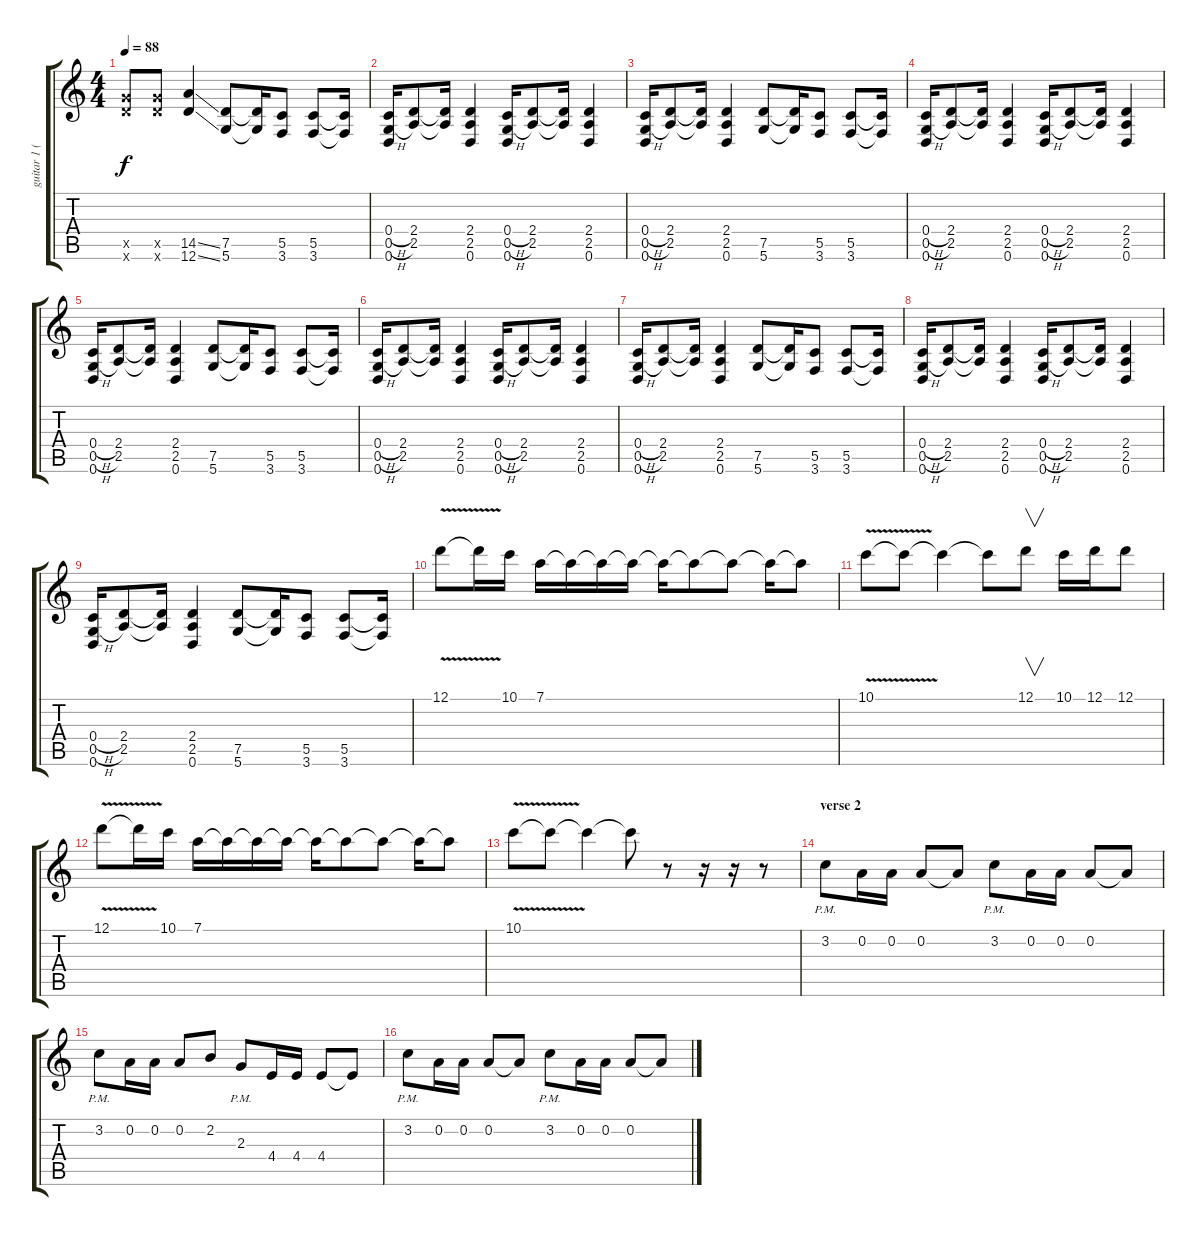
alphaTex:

\track ("guitar 1 (wah wah)" "guitar 1 (") {instrument acousticguitarsteel}
\staff {score tabs}
\tuning (D4 A3 F3 C3 G2 D2) {hide}
\ts (4 4)
\tempo 88
\clef g2
\ks c
(12.5{x} 12.6{x}).8{dy f} (12.5{x} 12.6{x}).8 (14.5{ss} 12.6{ss}).4 (7.5 5.6).8 (7.5{t} 5.6{t}).16 (5.5 3.6).8 (5.5 3.6).8 (5.5{t} 3.6{t}).16 |
(0.4{h} 0.5{h} 0.6).16 (2.4 2.5).8 (2.4{t} 2.5{t}).16 (2.4 2.5 0.6).4 (0.4{h} 0.5{h} 0.6).16 (2.4 2.5).8 (2.4{t} 2.5{t}).16 (2.4 2.5 0.6).4 |
(0.4{h} 0.5{h} 0.6).16 (2.4 2.5).8 (2.4{t} 2.5{t}).16 (2.4 2.5 0.6).4 (7.5 5.6).8 (7.5{t} 5.6{t}).16 (5.5 3.6).8 (5.5 3.6).8 (5.5{t} 3.6{t}).16 |
(0.4{h} 0.5{h} 0.6).16 (2.4 2.5).8 (2.4{t} 2.5{t}).16 (2.4 2.5 0.6).4 (0.4{h} 0.5{h} 0.6).16 (2.4 2.5).8 (2.4{t} 2.5{t}).16 (2.4 2.5 0.6).4 |
(0.4{h} 0.5{h} 0.6).16 (2.4 2.5).8 (2.4{t} 2.5{t}).16 (2.4 2.5 0.6).4 (7.5 5.6).8 (7.5{t} 5.6{t}).16 (5.5 3.6).8 (5.5 3.6).8 (5.5{t} 3.6{t}).16 |
(0.4{h} 0.5{h} 0.6).16 (2.4 2.5).8 (2.4{t} 2.5{t}).16 (2.4 2.5 0.6).4 (0.4{h} 0.5{h} 0.6).16 (2.4 2.5).8 (2.4{t} 2.5{t}).16 (2.4 2.5 0.6).4 |
(0.4{h} 0.5{h} 0.6).16 (2.4 2.5).8 (2.4{t} 2.5{t}).16 (2.4 2.5 0.6).4 (7.5 5.6).8 (7.5{t} 5.6{t}).16 (5.5 3.6).8 (5.5 3.6).8 (5.5{t} 3.6{t}).16 |
(0.4{h} 0.5{h} 0.6).16 (2.4 2.5).8 (2.4{t} 2.5{t}).16 (2.4 2.5 0.6).4 (0.4{h} 0.5{h} 0.6).16 (2.4 2.5).8 (2.4{t} 2.5{t}).16 (2.4 2.5 0.6).4 |
(0.4{h} 0.5{h} 0.6).16 (2.4 2.5).8 (2.4{t} 2.5{t}).16 (2.4 2.5 0.6).4 (7.5 5.6).8 (7.5{t} 5.6{t}).16 (5.5 3.6).8 (5.5 3.6).8 (5.5{t} 3.6{t}).16 |
12.1{v}.8{volume 9 instrument acousticguitarsteel} 12.1{t}.16 10.1.16 7.1.16 7.1{t}.16 7.1{t}.16 7.1{t}.16 7.1{t}.16 7.1{t}.8 7.1{t}.8 7.1{t}.16 7.1{t}.8 |
10.1{v}.8 10.1{t}.8 10.1{t}.4 10.1{t}.8 12.1.8{v} 10.1.16 12.1.16 12.1.8 |
12.1{v}.8 12.1{t}.16 10.1.16 7.1.16 7.1{t}.16 7.1{t}.16 7.1{t}.16 7.1{t}.16 7.1{t}.8 7.1{t}.8 7.1{t}.16 7.1{t}.8 |
10.1{v}.8 10.1{t}.8 10.1{t}.4 10.1{t}.8 r.8 r.16 r.16 r.8 |
\section ("" "verse 2")
3.2{pm}.8 0.2.16 0.2.16 0.2.8 0.2{t}.8 3.2{pm}.8 0.2.16 0.2.16 0.2.8 0.2{t}.8 |
3.2{pm}.8 0.2.16 0.2.16 0.2.8 2.2.8 2.3{pm}.8 4.4.16 4.4.16 4.4.8 4.4{t}.8 |
3.2{pm}.8 0.2.16 0.2.16 0.2.8 0.2{t}.8 3.2{pm}.8 0.2.16 0.2.16 0.2.8 0.2{t}.8
